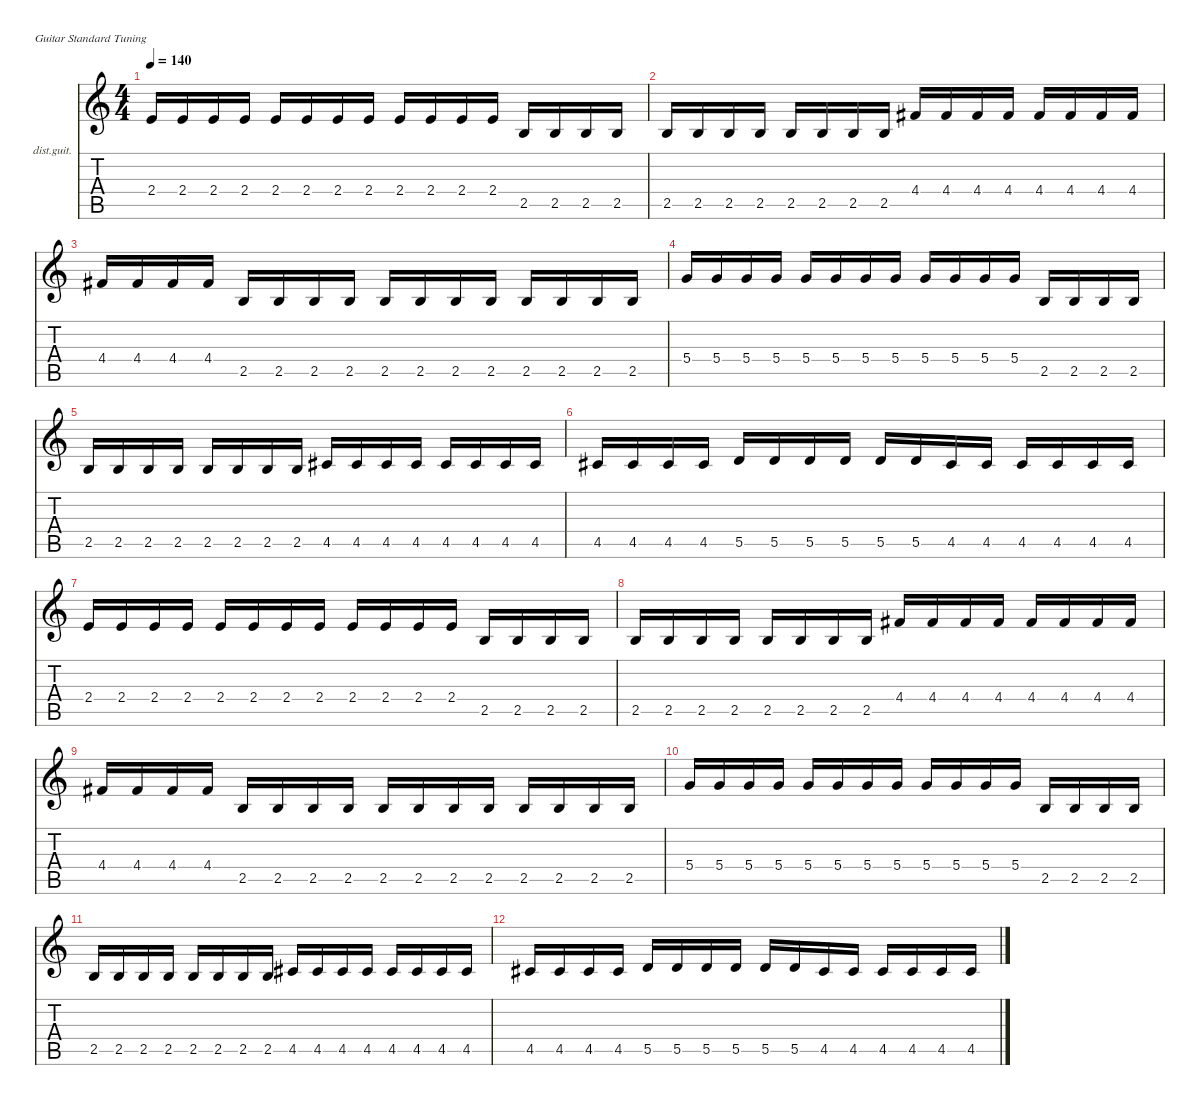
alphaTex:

\defaultSystemsLayout 4
\hideDynamics
\bracketExtendMode nobrackets
\firstSystemTrackNameOrientation horizontal
\otherSystemsTrackNameOrientation horizontal
\track ("Lead Guitar" "dist.guit.") {instrument distortionguitar}
\staff {score tabs}
\tuning (E4 B3 G3 D3 A2 E2)
\ts (4 4)
\beaming (8 2 2 2 2)
\tempo 140
\clef g2
\ks c
2.4.16{dy mf instrument distortionguitar} 2.4.16 2.4.16 2.4.16 2.4.16 2.4.16 2.4.16 2.4.16 2.4.16 2.4.16 2.4.16 2.4.16 2.5.16 2.5.16 2.5.16 2.5.16 |
2.5.16 2.5.16 2.5.16 2.5.16 2.5.16 2.5.16 2.5.16 2.5.16 4.4{acc #}.16 4.4{acc #}.16 4.4{acc #}.16 4.4{acc #}.16 4.4{acc #}.16 4.4{acc #}.16 4.4{acc #}.16 4.4{acc #}.16 |
4.4{acc #}.16 4.4{acc #}.16 4.4{acc #}.16 4.4{acc #}.16 2.5.16 2.5.16 2.5.16 2.5.16 2.5.16 2.5.16 2.5.16 2.5.16 2.5.16 2.5.16 2.5.16 2.5.16 |
5.4.16 5.4.16 5.4.16 5.4.16 5.4.16 5.4.16 5.4.16 5.4.16 5.4.16 5.4.16 5.4.16 5.4.16 2.5.16 2.5.16 2.5.16 2.5.16 |
2.5.16 2.5.16 2.5.16 2.5.16 2.5.16 2.5.16 2.5.16 2.5.16 4.5{acc #}.16 4.5{acc #}.16 4.5{acc #}.16 4.5{acc #}.16 4.5{acc #}.16 4.5{acc #}.16 4.5{acc #}.16 4.5{acc #}.16 |
4.5{acc #}.16 4.5{acc #}.16 4.5{acc #}.16 4.5{acc #}.16 5.5.16 5.5.16 5.5.16 5.5.16 5.5.16 5.5.16 4.5{acc #}.16 4.5{acc #}.16 4.5{acc #}.16 4.5{acc #}.16 4.5{acc #}.16 4.5{acc #}.16 |
2.4.16 2.4.16 2.4.16 2.4.16 2.4.16 2.4.16 2.4.16 2.4.16 2.4.16 2.4.16 2.4.16 2.4.16 2.5.16 2.5.16 2.5.16 2.5.16 |
2.5.16 2.5.16 2.5.16 2.5.16 2.5.16 2.5.16 2.5.16 2.5.16 4.4{acc #}.16 4.4{acc #}.16 4.4{acc #}.16 4.4{acc #}.16 4.4{acc #}.16 4.4{acc #}.16 4.4{acc #}.16 4.4{acc #}.16 |
4.4{acc #}.16 4.4{acc #}.16 4.4{acc #}.16 4.4{acc #}.16 2.5.16 2.5.16 2.5.16 2.5.16 2.5.16 2.5.16 2.5.16 2.5.16 2.5.16 2.5.16 2.5.16 2.5.16 |
5.4.16 5.4.16 5.4.16 5.4.16 5.4.16 5.4.16 5.4.16 5.4.16 5.4.16 5.4.16 5.4.16 5.4.16 2.5.16 2.5.16 2.5.16 2.5.16 |
2.5.16 2.5.16 2.5.16 2.5.16 2.5.16 2.5.16 2.5.16 2.5.16 4.5{acc #}.16 4.5{acc #}.16 4.5{acc #}.16 4.5{acc #}.16 4.5{acc #}.16 4.5{acc #}.16 4.5{acc #}.16 4.5{acc #}.16 |
4.5{acc #}.16 4.5{acc #}.16 4.5{acc #}.16 4.5{acc #}.16 5.5.16 5.5.16 5.5.16 5.5.16 5.5.16 5.5.16 4.5{acc #}.16 4.5{acc #}.16 4.5{acc #}.16 4.5{acc #}.16 4.5{acc #}.16 4.5{acc #}.16
